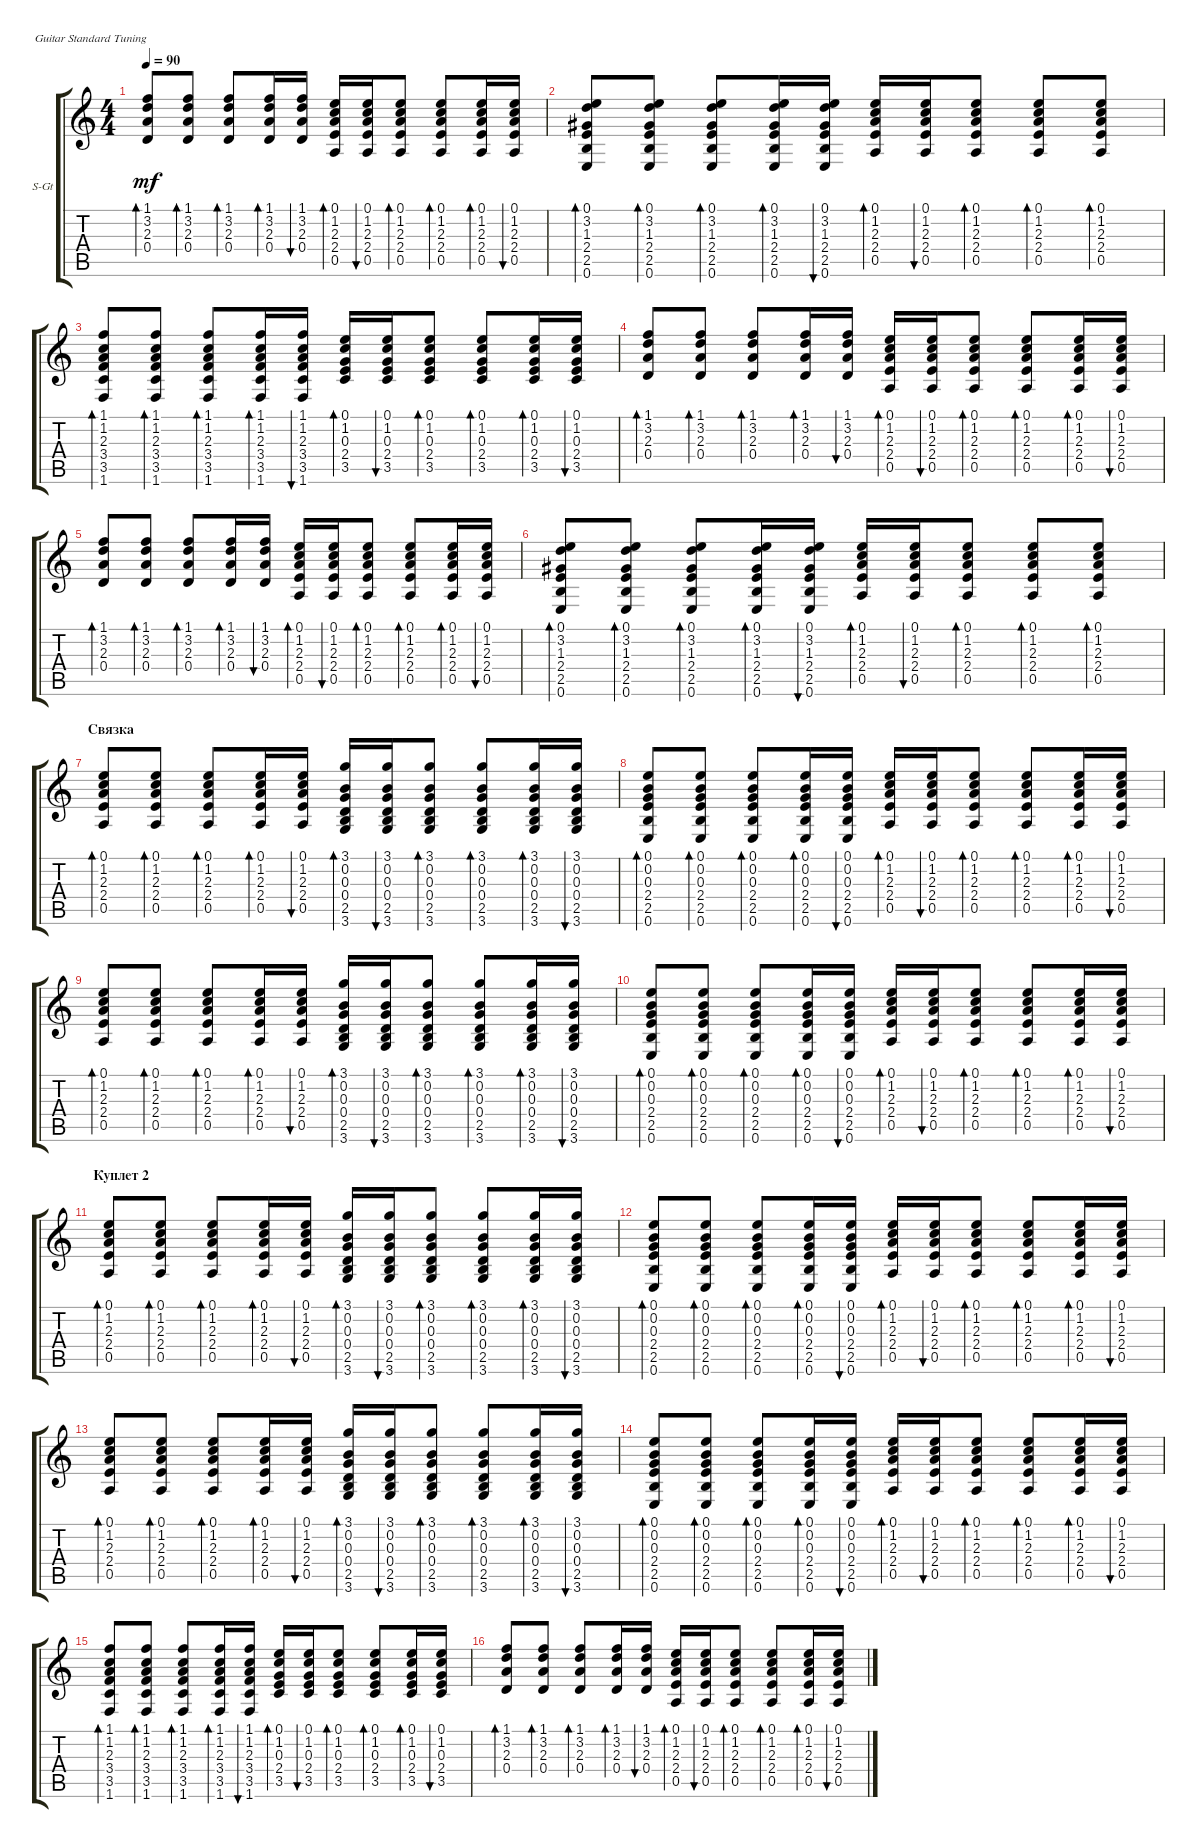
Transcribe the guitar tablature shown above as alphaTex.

\defaultSystemsLayout 4
\bracketExtendMode groupsimilarinstruments
\firstSystemTrackNameOrientation horizontal
\otherSystemsTrackNameOrientation horizontal
\track ("Rhythm Guitar" "S-Gt") {instrument acousticguitarsteel}
\staff {score tabs}
\tuning (E4 B3 G3 D3 A2 E2)
\ts (4 4)
\tempo 90
\clef g2
\ks c
(0.4 2.3 3.2 1.1).8{bd 70 dy mf} (1.1 3.2 2.3 0.4).8{bd 70} (1.1 3.2 0.4 2.3).8{bd 30} (1.1 3.2 2.3 0.4).16{bd 30} (1.1 3.2 0.4 2.3).16{bu 30} (0.5 2.4 2.3 1.2 0.1).16{bd 70} (0.5 0.1 1.2 2.3 2.4).16{bu 30} (0.5 0.1 1.2 2.3 2.4).8{bd 70} (0.5 0.1 1.2 2.4 2.3).8{bd 30} (0.5 0.1 1.2 2.3 2.4).16{bd 30} (0.5 0.1 1.2 2.4 2.3).16{bu 30} |
(2.5 2.4 1.3 3.2 0.1 0.6).8{bd 70} (2.5 0.1 3.2 1.3 2.4 0.6).8{bd 70} (2.5 0.1 3.2 2.4 1.3 0.6).8{bd 30} (2.5 0.1 3.2 1.3 2.4 0.6).16{bd 30} (2.5 0.1 3.2 2.4 1.3 0.6).16{bu 30} (0.5 2.4 2.3 1.2 0.1).16{bd 70} (0.5 0.1 1.2 2.3 2.4).16{bu 30} (0.5 0.1 1.2 2.3 2.4).8{bd 70} (0.5 0.1 1.2 2.4 2.3).8{bd 30} (0.5 0.1 1.2 2.3 2.4).8{bd 30} |
(3.5 3.4 2.3 1.2 1.1 1.6).8{bd 70} (3.5 1.1 1.2 2.3 3.4 1.6).8{bd 70} (3.5 1.1 1.2 3.4 2.3 1.6).8{bd 30} (3.5 1.1 1.2 2.3 3.4 1.6).16{bd 30} (3.5 1.1 1.2 3.4 2.3 1.6).16{bu 30} (3.5 2.4 0.3 1.2 0.1).16{bd 30} (3.5 0.1 2.4 0.3 1.2).16{bu 30} (3.5 0.1 2.4 1.2 0.3).8{bd 30} (3.5 0.1 2.4 0.3 1.2).8{bd 30} (3.5 0.1 2.4 1.2 0.3).16{bd 30} (3.5 0.1 1.2 0.3 2.4).16{bu 30} |
(0.4 2.3 3.2 1.1).8{bd 70} (1.1 3.2 2.3 0.4).8{bd 70} (1.1 3.2 0.4 2.3).8{bd 30} (1.1 3.2 2.3 0.4).16{bd 30} (1.1 3.2 0.4 2.3).16{bu 30} (0.5 2.4 2.3 1.2 0.1).16{bd 70} (0.5 0.1 1.2 2.3 2.4).16{bu 30} (0.5 0.1 1.2 2.3 2.4).8{bd 70} (0.5 0.1 1.2 2.4 2.3).8{bd 30} (0.5 0.1 1.2 2.3 2.4).16{bd 30} (0.5 0.1 1.2 2.4 2.3).16{bu 30} |
(0.4 2.3 3.2 1.1).8{bd 70} (1.1 3.2 2.3 0.4).8{bd 70} (1.1 3.2 0.4 2.3).8{bd 30} (1.1 3.2 2.3 0.4).16{bd 30} (1.1 3.2 0.4 2.3).16{bu 30} (0.5 2.4 2.3 1.2 0.1).16{bd 70} (0.5 0.1 1.2 2.3 2.4).16{bu 30} (0.5 0.1 1.2 2.3 2.4).8{bd 70} (0.5 0.1 1.2 2.4 2.3).8{bd 30} (0.5 0.1 1.2 2.3 2.4).16{bd 30} (0.5 0.1 1.2 2.4 2.3).16{bu 30} |
(2.5 2.4 1.3 3.2 0.1 0.6).8{bd 70} (2.5 0.1 3.2 1.3 2.4 0.6).8{bd 70} (2.5 0.1 3.2 2.4 1.3 0.6).8{bd 30} (2.5 0.1 3.2 1.3 2.4 0.6).16{bd 30} (2.5 0.1 3.2 2.4 1.3 0.6).16{bu 30} (0.5 2.4 2.3 1.2 0.1).16{bd 70} (0.5 0.1 1.2 2.3 2.4).16{bu 30} (0.5 0.1 1.2 2.3 2.4).8{bd 70} (0.5 0.1 1.2 2.4 2.3).8{bd 30} (0.5 0.1 1.2 2.3 2.4).8{bd 30} |
\section ("" "Связка")
(0.5 2.4 2.3 1.2 0.1).8{bd 70} (0.5 0.1 1.2 2.3 2.4).8{bd 70} (0.5 0.1 1.2 2.4 2.3).8{bd 30} (0.5 0.1 1.2 2.3 2.4).16{bd 30} (0.5 0.1 1.2 2.4 2.3).16{bu 30} (2.5 3.6 0.4 0.3 0.2 3.1).16{bd 30} (2.5 3.6 3.1 0.4 0.3 0.2).16{bu 30} (2.5 3.6 3.1 0.4 0.2 0.3).8{bd 30} (2.5 3.6 3.1 0.4 0.3 0.2).8{bd 30} (2.5 3.6 3.1 0.4 0.2 0.3).16{bd 30} (2.5 3.6 3.1 0.2 0.3 0.4).16{bu 30} |
(2.5 2.4 0.3 0.2 0.1 0.6).8{bd 70} (2.5 0.1 0.2 0.3 2.4 0.6).8{bd 70} (2.5 0.1 0.2 2.4 0.3 0.6).8{bd 30} (2.5 0.1 0.2 0.3 2.4 0.6).16{bd 30} (2.5 0.1 0.2 2.4 0.3 0.6).16{bu 30} (0.5 2.4 2.3 1.2 0.1).16{bd 70} (0.5 0.1 1.2 2.3 2.4).16{bu 30} (0.5 0.1 1.2 2.3 2.4).8{bd 70} (0.5 0.1 1.2 2.4 2.3).8{bd 30} (0.5 0.1 1.2 2.3 2.4).16{bd 30} (0.5 0.1 1.2 2.4 2.3).16{bu 30} |
(0.5 2.4 2.3 1.2 0.1).8{bd 70} (0.5 0.1 1.2 2.3 2.4).8{bd 70} (0.5 0.1 1.2 2.4 2.3).8{bd 30} (0.5 0.1 1.2 2.3 2.4).16{bd 30} (0.5 0.1 1.2 2.4 2.3).16{bu 30} (2.5 3.6 0.4 0.3 0.2 3.1).16{bd 30} (2.5 3.6 3.1 0.4 0.3 0.2).16{bu 30} (2.5 3.6 3.1 0.4 0.2 0.3).8{bd 30} (2.5 3.6 3.1 0.4 0.3 0.2).8{bd 30} (2.5 3.6 3.1 0.4 0.2 0.3).16{bd 30} (2.5 3.6 3.1 0.2 0.3 0.4).16{bu 30} |
(2.5 2.4 0.3 0.2 0.1 0.6).8{bd 70} (2.5 0.1 0.2 0.3 2.4 0.6).8{bd 70} (2.5 0.1 0.2 2.4 0.3 0.6).8{bd 30} (2.5 0.1 0.2 0.3 2.4 0.6).16{bd 30} (2.5 0.1 0.2 2.4 0.3 0.6).16{bu 30} (0.5 2.4 2.3 1.2 0.1).16{bd 70} (0.5 0.1 1.2 2.3 2.4).16{bu 30} (0.5 0.1 1.2 2.3 2.4).8{bd 70} (0.5 0.1 1.2 2.4 2.3).8{bd 30} (0.5 0.1 1.2 2.3 2.4).16{bd 30} (0.5 0.1 1.2 2.4 2.3).16{bu 30} |
\section ("" "Куплет 2")
(0.5 2.4 2.3 1.2 0.1).8{bd 70} (0.5 0.1 1.2 2.3 2.4).8{bd 70} (0.5 0.1 1.2 2.4 2.3).8{bd 30} (0.5 0.1 1.2 2.3 2.4).16{bd 30} (0.5 0.1 1.2 2.4 2.3).16{bu 30} (2.5 3.6 0.4 0.3 0.2 3.1).16{bd 30} (2.5 3.6 3.1 0.4 0.3 0.2).16{bu 30} (2.5 3.6 3.1 0.4 0.2 0.3).8{bd 30} (2.5 3.6 3.1 0.4 0.3 0.2).8{bd 30} (2.5 3.6 3.1 0.4 0.2 0.3).16{bd 30} (2.5 3.6 3.1 0.2 0.3 0.4).16{bu 30} |
(2.5 2.4 0.3 0.2 0.1 0.6).8{bd 70} (2.5 0.1 0.2 0.3 2.4 0.6).8{bd 70} (2.5 0.1 0.2 2.4 0.3 0.6).8{bd 30} (2.5 0.1 0.2 0.3 2.4 0.6).16{bd 30} (2.5 0.1 0.2 2.4 0.3 0.6).16{bu 30} (0.5 2.4 2.3 1.2 0.1).16{bd 70} (0.5 0.1 1.2 2.3 2.4).16{bu 30} (0.5 0.1 1.2 2.3 2.4).8{bd 70} (0.5 0.1 1.2 2.4 2.3).8{bd 30} (0.5 0.1 1.2 2.3 2.4).16{bd 30} (0.5 0.1 1.2 2.4 2.3).16{bu 30} |
(0.5 2.4 2.3 1.2 0.1).8{bd 70} (0.5 0.1 1.2 2.3 2.4).8{bd 70} (0.5 0.1 1.2 2.4 2.3).8{bd 30} (0.5 0.1 1.2 2.3 2.4).16{bd 30} (0.5 0.1 1.2 2.4 2.3).16{bu 30} (2.5 3.6 0.4 0.3 0.2 3.1).16{bd 30} (2.5 3.6 3.1 0.4 0.3 0.2).16{bu 30} (2.5 3.6 3.1 0.4 0.2 0.3).8{bd 30} (2.5 3.6 3.1 0.4 0.3 0.2).8{bd 30} (2.5 3.6 3.1 0.4 0.2 0.3).16{bd 30} (2.5 3.6 3.1 0.2 0.3 0.4).16{bu 30} |
(2.5 2.4 0.3 0.2 0.1 0.6).8{bd 70} (2.5 0.1 0.2 0.3 2.4 0.6).8{bd 70} (2.5 0.1 0.2 2.4 0.3 0.6).8{bd 30} (2.5 0.1 0.2 0.3 2.4 0.6).16{bd 30} (2.5 0.1 0.2 2.4 0.3 0.6).16{bu 30} (0.5 2.4 2.3 1.2 0.1).16{bd 70} (0.5 0.1 1.2 2.3 2.4).16{bu 30} (0.5 0.1 1.2 2.3 2.4).8{bd 70} (0.5 0.1 1.2 2.4 2.3).8{bd 30} (0.5 0.1 1.2 2.3 2.4).16{bd 30} (0.5 0.1 1.2 2.4 2.3).16{bu 30} |
(3.5 3.4 2.3 1.2 1.1 1.6).8{bd 70} (3.5 1.1 1.2 2.3 3.4 1.6).8{bd 70} (3.5 1.1 1.2 3.4 2.3 1.6).8{bd 30} (3.5 1.1 1.2 2.3 3.4 1.6).16{bd 30} (3.5 1.1 1.2 3.4 2.3 1.6).16{bu 30} (3.5 2.4 0.3 1.2 0.1).16{bd 30} (3.5 0.1 2.4 0.3 1.2).16{bu 30} (3.5 0.1 2.4 1.2 0.3).8{bd 30} (3.5 0.1 2.4 0.3 1.2).8{bd 30} (3.5 0.1 2.4 1.2 0.3).16{bd 30} (3.5 0.1 1.2 0.3 2.4).16{bu 30} |
(0.4 2.3 3.2 1.1).8{bd 70} (1.1 3.2 2.3 0.4).8{bd 70} (1.1 3.2 0.4 2.3).8{bd 30} (1.1 3.2 2.3 0.4).16{bd 30} (1.1 3.2 0.4 2.3).16{bu 30} (0.5 2.4 2.3 1.2 0.1).16{bd 70} (0.5 0.1 1.2 2.3 2.4).16{bu 30} (0.5 0.1 1.2 2.3 2.4).8{bd 70} (0.5 0.1 1.2 2.4 2.3).8{bd 30} (0.5 0.1 1.2 2.3 2.4).16{bd 30} (0.5 0.1 1.2 2.4 2.3).16{bu 30}
